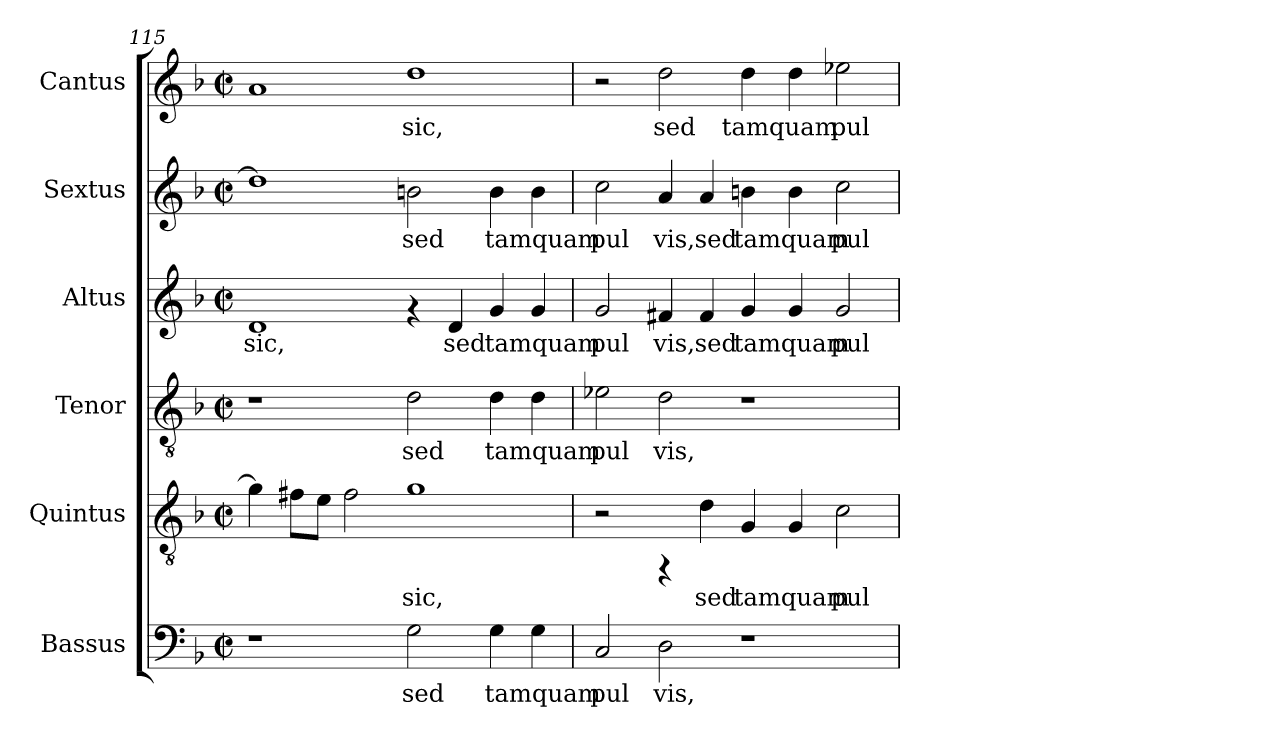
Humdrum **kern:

**kern	**text	**kern	**text	**kern	**text	**kern	**text	**kern	**text	**kern	**text
*part6	*part6	*part5	*part5	*part4	*part4	*part3	*part3	*part2	*part2	*part1	*part1
*staff6	*staff6	*staff5	*staff5	*staff4	*staff4	*staff3	*staff3	*staff2	*staff2	*staff1	*staff1
*I"Bassus	*	*I"Quintus	*	*I"Tenor	*	*I"Altus	*	*I"Sextus	*	*I"Cantus	*
*I'B	*	*I'Q	*	*I'T	*	*I'A	*	*I'S	*	*I'C	*
*clefF4	*	*clefGv2	*	*clefGv2	*	*clefG2	*	*clefG2	*	*clefG2	*
*k[b-]	*	*k[b-]	*	*k[b-]	*	*k[b-]	*	*k[b-]	*	*k[b-]	*
*F:	*	*F:	*	*F:	*	*F:	*	*F:	*	*F:	*
*M2/2	*	*M2/2	*	*M2/2	*	*M2/2	*	*M2/2	*	*M2/2	*
*met(c|)	*	*met(c|)	*	*met(c|)	*	*met(c|)	*	*met(c|)	*	*met(c|)	*
=115	=115	=115	=115	=115	=115	=115	=115	=115	=115	=115	=115
!	!	!	!LO:LY:b:cj	!	!	!	!LO:LY:b:cj	!	!LO:LY:b:cj	!	!LO:LY:b:cj
1r	.	4g\]	.	1r	.	1d	sic,	1dd]	.	1a	.
!	!	!	!LO:LY:b:cj	!	!	!	!	!	!	!	!
.	.	8f#\L	.	.	.	.	.	.	.	.	.
!	!	!	!LO:LY:b:cj	!	!	!	!	!	!	!	!
.	.	8e\J	.	.	.	.	.	.	.	.	.
!	!	!	!LO:LY:b:cj	!	!	!	!	!	!	!	!
.	.	2f#\	.	.	.	.	.	.	.	.	.
!	!LO:LY:b:cj	!	!LO:LY:b:cj	!	!LO:LY:b:cj	!	!	!	!LO:LY:b:cj	!	!LO:LY:b:cj
2G\	sed	1g	sic,	2d\	sed	4rf	.	2bn\	sed	1dd	sic,
!	!	!	!	!	!	!	!LO:LY:b:cj	!	!	!	!
.	.	.	.	.	.	4d/	sed	.	.	.	.
!	!LO:LY:b:cj	!	!	!	!LO:LY:b:cj	!	!LO:LY:b:cj	!	!LO:LY:b:cj	!	!
4G\	tamquam	.	.	4d\	tamquam	4g/	tamquam	4b\	tamquam	.	.
!	!LO:LY:b:cj	!	!	!	!LO:LY:b:cj	!	!LO:LY:b:cj	!	!LO:LY:b:cj	!	!
4G\	.	.	.	4d\	.	4g/	.	4b\	.	.	.
=116	=116	=116	=116	=116	=116	=116	=116	=116	=116	=116	=116
!	!LO:LY:b:cj	!	!	!	!LO:LY:b:cj	!	!LO:LY:b:cj	!	!LO:LY:b:cj	!	!
2C/	pul	2r	.	2e-X\	pul	2g/	pul	2cc\	pul	2r	.
!	!LO:LY:b:cj	!	!	!	!LO:LY:b:cj	!	!LO:LY:b:cj	!	!LO:LY:b:cj	!	!LO:LY:b:cj
2D\	vis,	4rFF	.	2d\	vis,	4f#X/	vis,	4a/	vis,	2dd\	sed
!	!	!	!LO:LY:b:cj	!	!	!	!LO:LY:b:cj	!	!LO:LY:b:cj	!	!
.	.	4d\	sed	.	.	4f#/	sed	4a/	sed	.	.
!	!	!	!LO:LY:b:cj	!	!	!	!LO:LY:b:cj	!	!LO:LY:b:cj	!	!LO:LY:b:cj
1r	.	4G/	tamquam	1r	.	4g/	tamquam	4bn\	tamquam	4dd\	tamquam
!	!	!	!LO:LY:b:cj	!	!	!	!LO:LY:b:cj	!	!LO:LY:b:cj	!	!LO:LY:b:cj
.	.	4G/	.	.	.	4g/	.	4b\	.	4dd\	.
!	!	!	!LO:LY:b:cj	!	!	!	!LO:LY:b:cj	!	!LO:LY:b:cj	!	!LO:LY:b:cj
.	.	2c\	pul	.	.	2g/	pul	2cc\	pul	2ee-X\	pul
=	=	=	=	=	=	=	=	=	=	=	=
*-	*-	*-	*-	*-	*-	*-	*-	*-	*-	*-	*-
